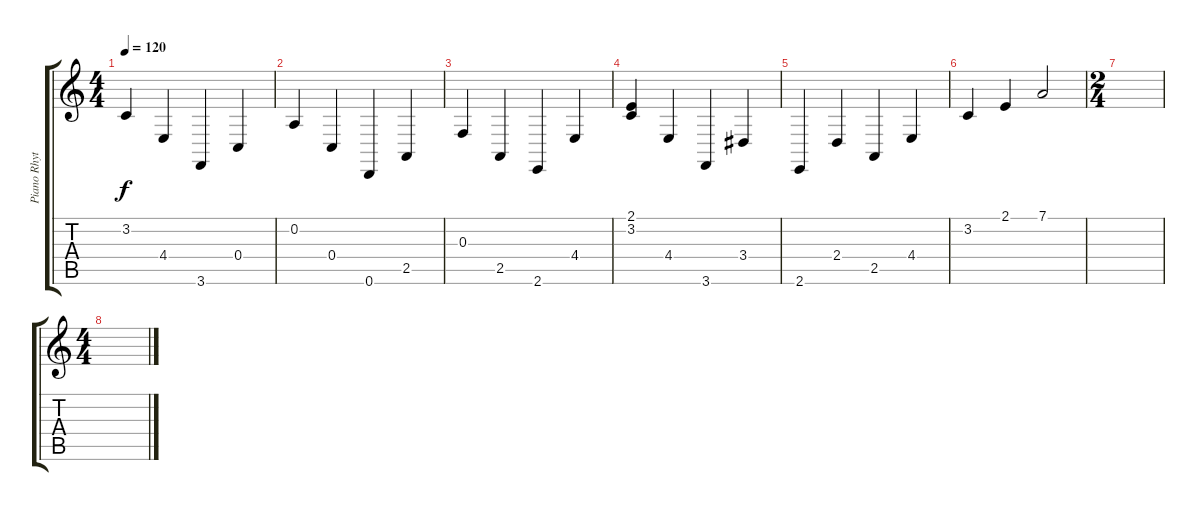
\track ("Piano Rhythm" "Piano Rhyt") {instrument acousticgrandpiano}
\staff {score tabs}
\tuning (D4 A3 F3 C3 G2 D2) {hide}
\ts (4 4)
\tempo 120
\clef g2
\ks c
3.2.4{dy f} 4.4.4 3.6.4 0.4.4 |
0.2.4 0.4.4 0.6.4 2.5.4 |
0.3.4 2.5.4 2.6.4 4.4.4 |
(2.1 3.2).4 4.4.4 3.6.4 3.4.4 |
2.6.4 2.4.4 2.5.4 4.4.4 |
3.2.4 2.1.4 7.1.2 |
\ts (2 4)
|
\ts (4 4)
